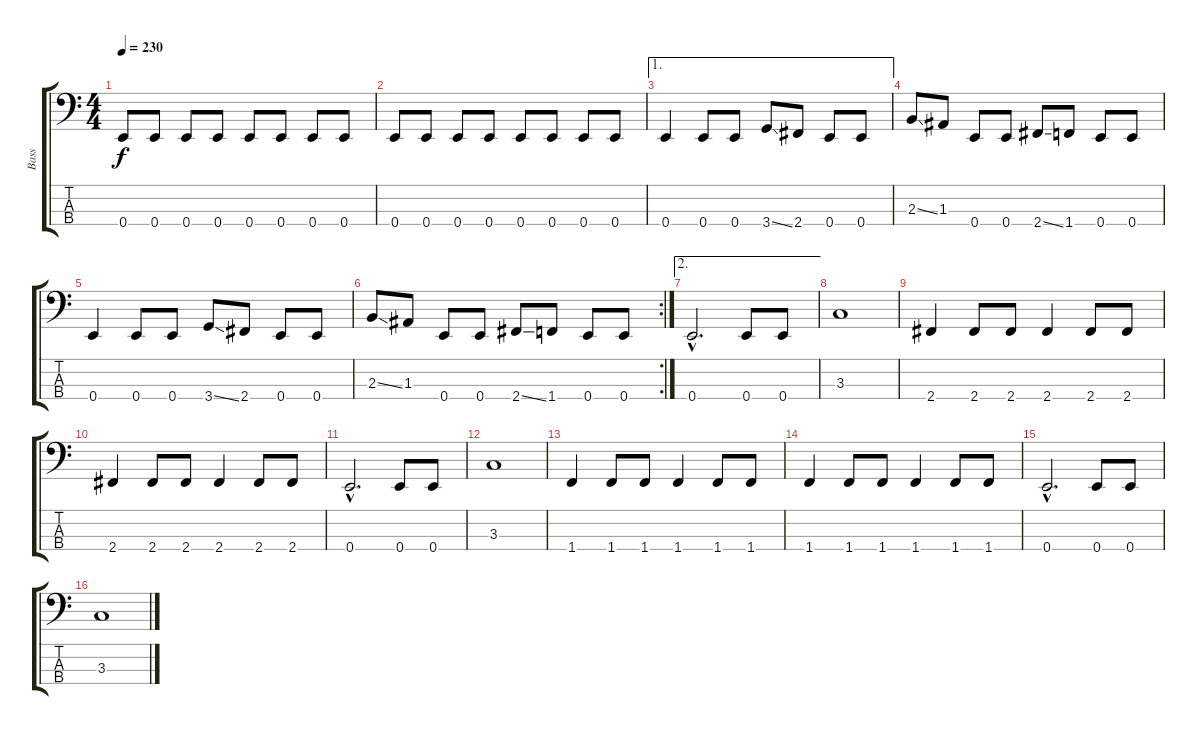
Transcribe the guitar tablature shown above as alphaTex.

\track ("Bass" "Bass") {instrument electricbasspick}
\staff {score tabs}
\tuning (G2 D2 A1 E1) {hide}
\ts (4 4)
\tempo 230
\clef f4
\ks c
0.4.8{dy f} 0.4.8 0.4.8 0.4.8 0.4.8 0.4.8 0.4.8 0.4.8 |
0.4.8 0.4.8 0.4.8 0.4.8 0.4.8 0.4.8 0.4.8 0.4.8 |
\ae 1
0.4.4 0.4.8 0.4.8 3.4{ss}.8 2.4.8 0.4.8 0.4.8 |
2.3{ss}.8 1.3.8 0.4.8 0.4.8 2.4{ss}.8 1.4.8 0.4.8 0.4.8 |
0.4.4 0.4.8 0.4.8 3.4{ss}.8 2.4.8 0.4.8 0.4.8 |
\rc 2
2.3{ss}.8 1.3.8 0.4.8 0.4.8 2.4{ss}.8 1.4.8 0.4.8 0.4.8 |
\ae 2
0.4{hac}.2{d} 0.4.8 0.4.8 |
3.3.1 |
2.4.4 2.4.8 2.4.8 2.4.4 2.4.8 2.4.8 |
2.4.4 2.4.8 2.4.8 2.4.4 2.4.8 2.4.8 |
0.4{hac}.2{d} 0.4.8 0.4.8 |
3.3.1 |
1.4.4 1.4.8 1.4.8 1.4.4 1.4.8 1.4.8 |
1.4.4 1.4.8 1.4.8 1.4.4 1.4.8 1.4.8 |
0.4{hac}.2{d} 0.4.8 0.4.8 |
3.3.1
